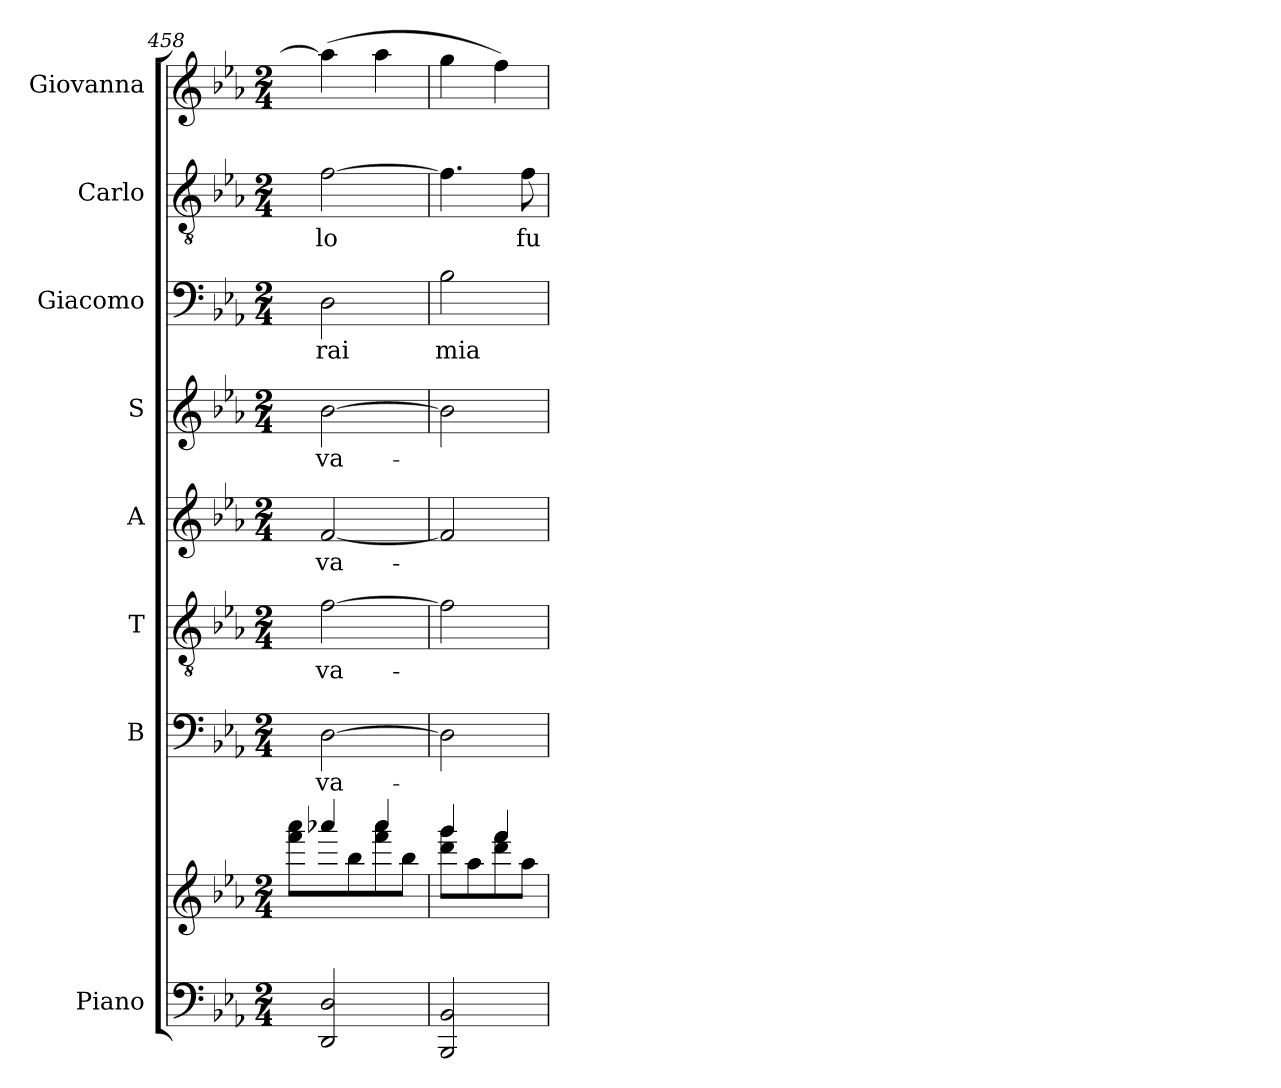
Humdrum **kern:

**kern	**kern	**kern	**text	**kern	**text	**kern	**text	**kern	**text	**kern	**text	**kern	**text	**kern
*part8	*part8	*part7	*part7	*part6	*part6	*part5	*part5	*part4	*part4	*part3	*part3	*part2	*part2	*part1
*staff9	*staff8	*staff7	*staff7	*staff6	*staff6	*staff5	*staff5	*staff4	*staff4	*staff3	*staff3	*staff2	*staff2	*staff1
*I"Piano	*	*I"B	*	*I"T	*	*I"A	*	*I"S	*	*I"Giacomo	*	*I"Carlo	*	*I"Giovanna
*I'Pno	*	*I'B	*	*I'T	*	*I'A	*	*I'S	*	*	*	*	*	*
*clefF4	*clefG2	*clefF4	*	*clefGv2	*	*clefG2	*	*clefG2	*	*clefF4	*	*clefGv2	*	*clefG2
*k[b-e-a-]	*k[b-e-a-]	*k[b-e-a-]	*	*k[b-e-a-]	*	*k[b-e-a-]	*	*k[b-e-a-]	*	*k[b-e-a-]	*	*k[b-e-a-]	*	*k[b-e-a-]
*M2/4	*M2/4	*M2/4	*	*M2/4	*	*M2/4	*	*M2/4	*	*M2/4	*	*M2/4	*	*M2/4
=458	=458	=458	=458	=458	=458	=458	=458	=458	=458	=458	=458	=458	=458	=458
*	*^	*	*	*	*	*	*	*	*	*	*	*	*	*
!	!	!	!	!LO:LY:b	!	!LO:LY:b	!	!LO:LY:b	!	!LO:LY:b	!	!LO:LY:b	!	!LO:LY:b	!
2DD/ 2D/	4aaa-X/	8fff\ 8aaa-\L	[2D\	va-	[2f\	va-	[2f/	va-	[2b-\	va-	2D\	-rai	[2f\	-lo	(4aa-\]
.	.	8bb-\	.	.	.	.	.	.	.	.	.	.	.	.	.
.	4aaa-/	8fff\ 8aaa-\	.	.	.	.	.	.	.	.	.	.	.	.	4aa-\
.	.	8bb-\J	.	.	.	.	.	.	.	.	.	.	.	.	.
!!LO:PB:g=z
=459	=459	=459	=459	=459	=459	=459	=459	=459	=459	=459	=459	=459	=459	=459	=459
!	!	!	!	!	!	!	!	!	!	!	!	!LO:LY:b	!	!	!
2BBB-/ 2BB-/	4ggg/	8ddd\ 8ggg\L	2D\]	.	2f\]	.	2f/]	.	2b-\]	.	2B-\	mia	4.f\]	.	4gg\
.	.	8aa-\	.	.	.	.	.	.	.	.	.	.	.	.	.
.	4fff/	8ddd\ 8fff\	.	.	.	.	.	.	.	.	.	.	.	.	4ff\)
!	!	!	!	!	!	!	!	!	!	!	!	!	!	!LO:LY:b	!
.	.	8aa-\J	.	.	.	.	.	.	.	.	.	.	8f\	fu-	.
*	*v	*v	*	*	*	*	*	*	*	*	*	*	*	*	*
=	=	=	=	=	=	=	=	=	=	=	=	=	=	=
*-	*-	*-	*-	*-	*-	*-	*-	*-	*-	*-	*-	*-	*-	*-
